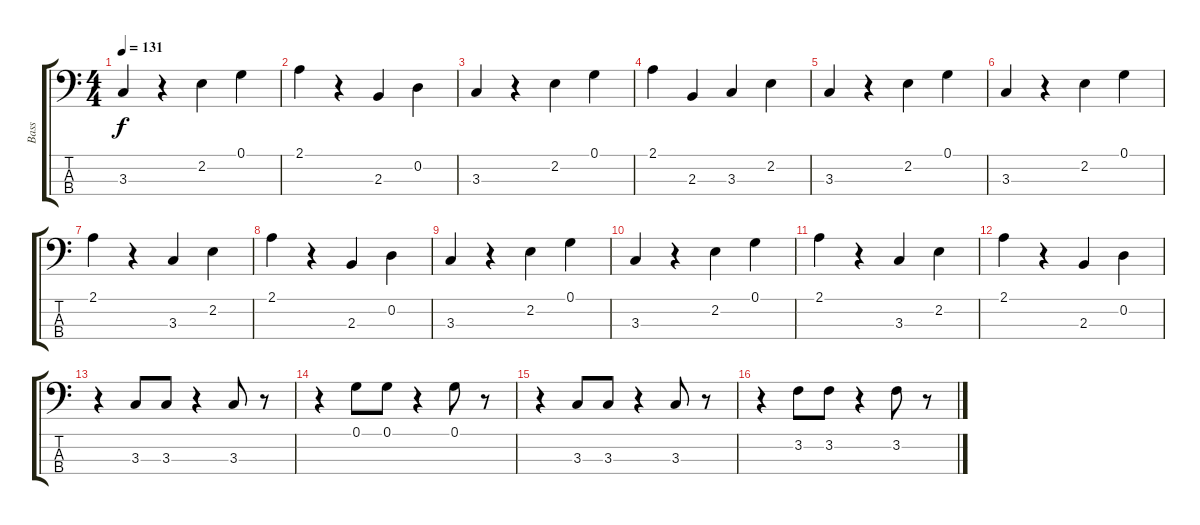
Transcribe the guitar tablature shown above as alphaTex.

\track ("Bass" "Bass") {instrument acousticbass}
\staff {score tabs}
\tuning (G2 D2 A1 E1) {hide}
\ts (4 4)
\tempo 131
\clef f4
\ks c
3.3.4{dy f instrument acousticbass} r.4 2.2.4 0.1.4 |
2.1.4 r.4 2.3.4 0.2.4 |
3.3.4 r.4 2.2.4 0.1.4 |
2.1.4 2.3.4 3.3.4 2.2.4 |
3.3.4 r.4 2.2.4 0.1.4 |
3.3.4 r.4 2.2.4 0.1.4 |
2.1.4 r.4 3.3.4 2.2.4 |
2.1.4 r.4 2.3.4 0.2.4 |
3.3.4 r.4 2.2.4 0.1.4 |
3.3.4 r.4 2.2.4 0.1.4 |
2.1.4 r.4 3.3.4 2.2.4 |
2.1.4 r.4 2.3.4 0.2.4 |
r.4 3.3.8 3.3.8 r.4 3.3.8 r.8 |
r.4 0.1.8 0.1.8 r.4 0.1.8 r.8 |
r.4 3.3.8 3.3.8 r.4 3.3.8 r.8 |
r.4 3.2.8 3.2.8 r.4 3.2.8 r.8
